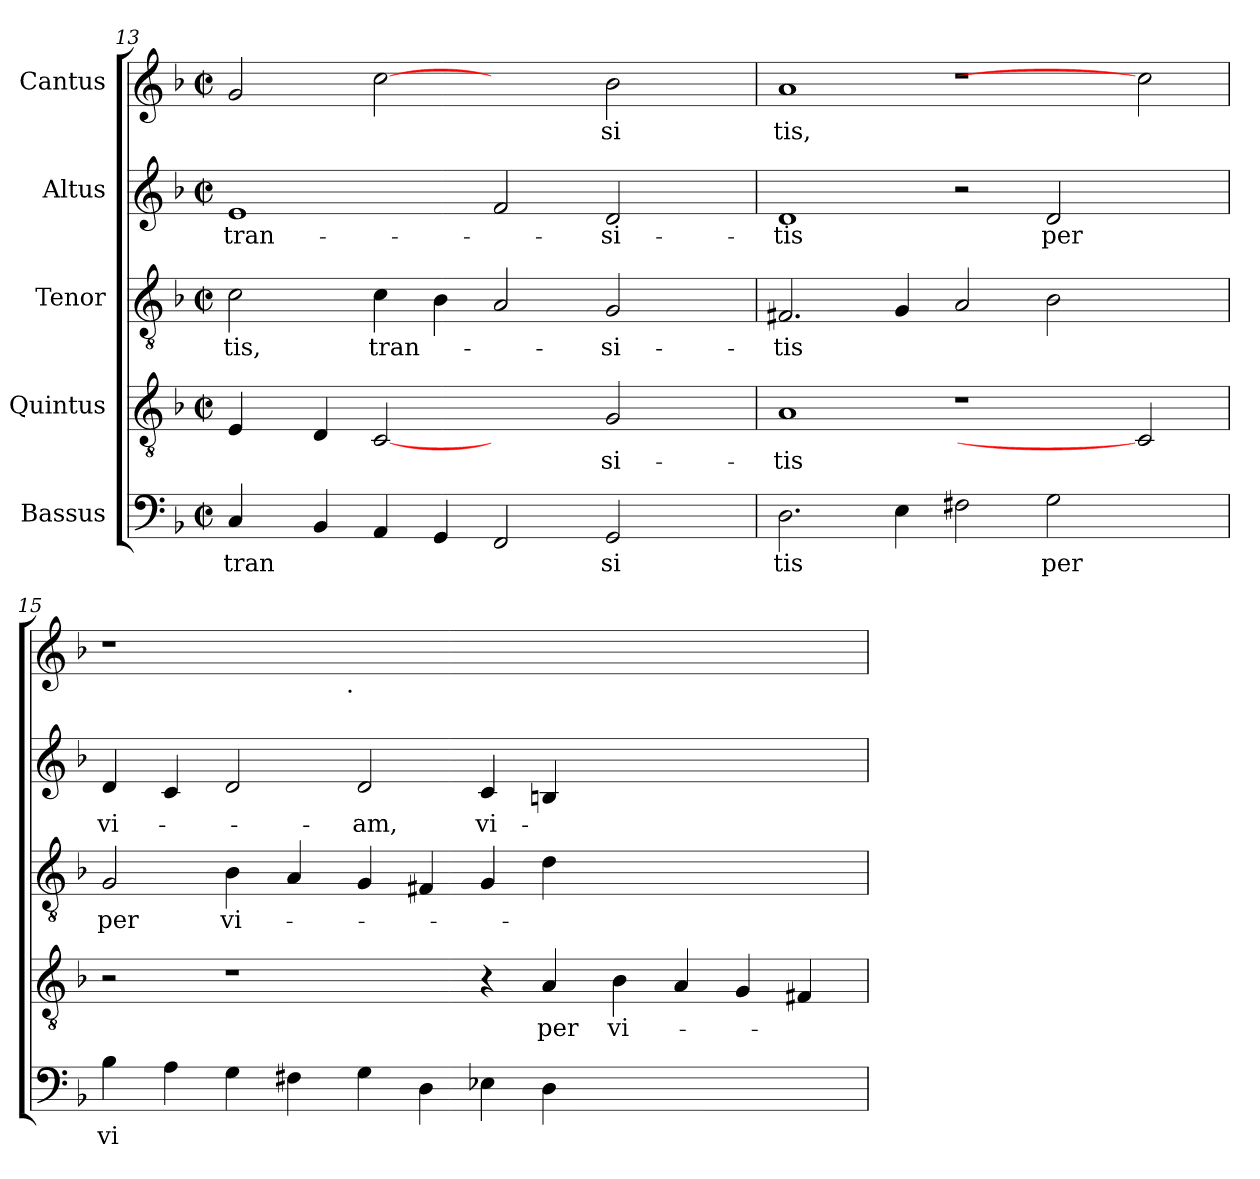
**kern	**text	**kern	**text	**kern	**text	**kern	**text	**kern	**text
*part5	*part5	*part4	*part4	*part3	*part3	*part2	*part2	*part1	*part1
*staff5	*staff5	*staff4	*staff4	*staff3	*staff3	*staff2	*staff2	*staff1	*staff1
*I"Bassus	*	*I"Quintus	*	*I"Tenor	*	*I"Altus	*	*I"Cantus	*
!!LO:LB:g=z
*clefF4	*	*clefGv2	*	*clefGv2	*	*clefG2	*	*clefG2	*
*k[b-]	*	*k[b-]	*	*k[b-]	*	*k[b-]	*	*k[b-]	*
*F:	*	*F:	*	*F:	*	*F:	*	*F:	*
*M2/2	*	*M2/2	*	*M2/2	*	*M2/2	*	*M2/2	*
*met(c|)	*	*met(c|)	*	*met(c|)	*	*met(c|)	*	*met(c|)	*
=13	=13	=13	=13	=13	=13	=13	=13	=13	=13
!	!LO:LY:b	!	!	!	!LO:LY:b:cj	!	!LO:LY:b	!	!
*	*	*^	*	*	*	*	*	*^	*
4C/	tran	4E/	16ryy	.	2c\	-tis,	1e	tran-	2g/	16ryy	.
.	.	.	64ryy	.	.	.	.	.	.	64ryy	.
.	.	.	1ryy	.	.	.	.	.	.	1ryy	.
4BB-/	.	4D/	.	.	.	.	.	.	.	.	.
!	!	!	!	!	!	!LO:LY:b	!	!	!	!	!
4AA/	.	[2C	.	.	4c\	tran-	.	.	[2cc	.	.
4GG/	.	.	.	.	4B-\	.	.	.	.	.	.
2FF/	.	2ryy	.	.	2A/	.	2f/	.	2ryy	.	.
.	.	.	2ryy	.	.	.	.	.	.	2ryy	.
!	!LO:LY:b:cj	!	!	!LO:LY:b:cj	!	!LO:LY:b:cj	!	!LO:LY:b:cj	!	!	!LO:LY:b:cj
2GG/	si	2G/	.	si-	2G/	-si-	2d/	-si-	2b-\	.	si
.	.	.	4ryy	.	.	.	.	.	.	4ryy	.
.	.	.	8ryy	.	.	.	.	.	.	8ryy	.
.	.	.	32.ryy	.	.	.	.	.	.	32.ryy	.
=14	=14	=14	=14	=14	=14	=14	=14	=14	=14	=14	=14
!	!LO:LY:b:cj	!	!	!LO:LY:b:cj	!	!LO:LY:b:cj	!	!LO:LY:b:cj	!	!	!LO:LY:b:cj
*	*	*v	*v	*	*	*	*	*	*v	*v	*
2.D\	tis	1A	-tis	2.F#X/	-tis	1d	-tis	1a	tis,
4E\	.	.	.	4G/	.	.	.	.	.
2F#X\	.	1r	.	2A/	.	2r	.	1r	.
!	!LO:LY:b:cj	!	!	!	!	!	!LO:LY:b:cj	!	!
2G\	per	.	.	2B-\	.	2d/	per	.	.
2ryy	.	2C]	.	2ryy	.	2ryy	.	2cc]	.
=15	=15	=15	=15	=15	=15	=15	=15	=15	=15
!	!LO:LY:b:cj	!	!	!	!LO:LY:b:cj	!	!LO:LY:b:cj	!	!
*	*	*	*	*	*	*	*	*^	*
4B-\	vi	2r	.	2G/	per	4d/	vi-	1r	2ryy	.
4A\	.	.	.	.	.	4c/	.	.	.	.
!	!	!	!	!	!LO:LY:b:cj	!	!	!	!	!
4G\	.	1r	.	4B-\	vi-	2d/	.	.	4ryy	.
4F#X\	.	.	.	4A/	.	.	.	.	8...ryy	.
!	!	!	!	!	!	!	!	!	!LO:TX:b:t=.	!
.	.	.	.	.	.	.	.	.	1ryy	.
!	!	!	!	!	!	!	!LO:LY:b:cj	!	!	!
4G\	.	.	.	4G/	.	2d/	-am,	0ryy	.	.
4D\	.	.	.	4F#X/	.	.	.	.	.	.
!	!	!	!	!	!	!	!LO:LY:b:cj	!	!	!
4E-X\	.	4r	.	4G/	.	4c/	vi-	.	.	.
!	!	!	!LO:LY:b:cj	!	!	!	!	!	!	!
4D\	.	4A/	per	4d\	.	4Bn/	.	.	.	.
.	.	.	.	.	.	.	.	.	1ryy	.
!	!	!	!LO:LY:b:cj	!	!	!	!	!	!	!
1ryy	.	4B-\	vi-	1ryy	.	1ryy	.	.	.	.
.	.	4A/	.	.	.	.	.	.	.	.
.	.	4G/	.	.	.	.	.	.	.	.
.	.	4F#X/	.	.	.	.	.	.	.	.
.	.	.	.	.	.	.	.	.	64ryy	.
*	*	*	*	*	*	*	*	*v	*v	*
=	=	=	=	=	=	=	=	=	=
*-	*-	*-	*-	*-	*-	*-	*-	*-	*-
